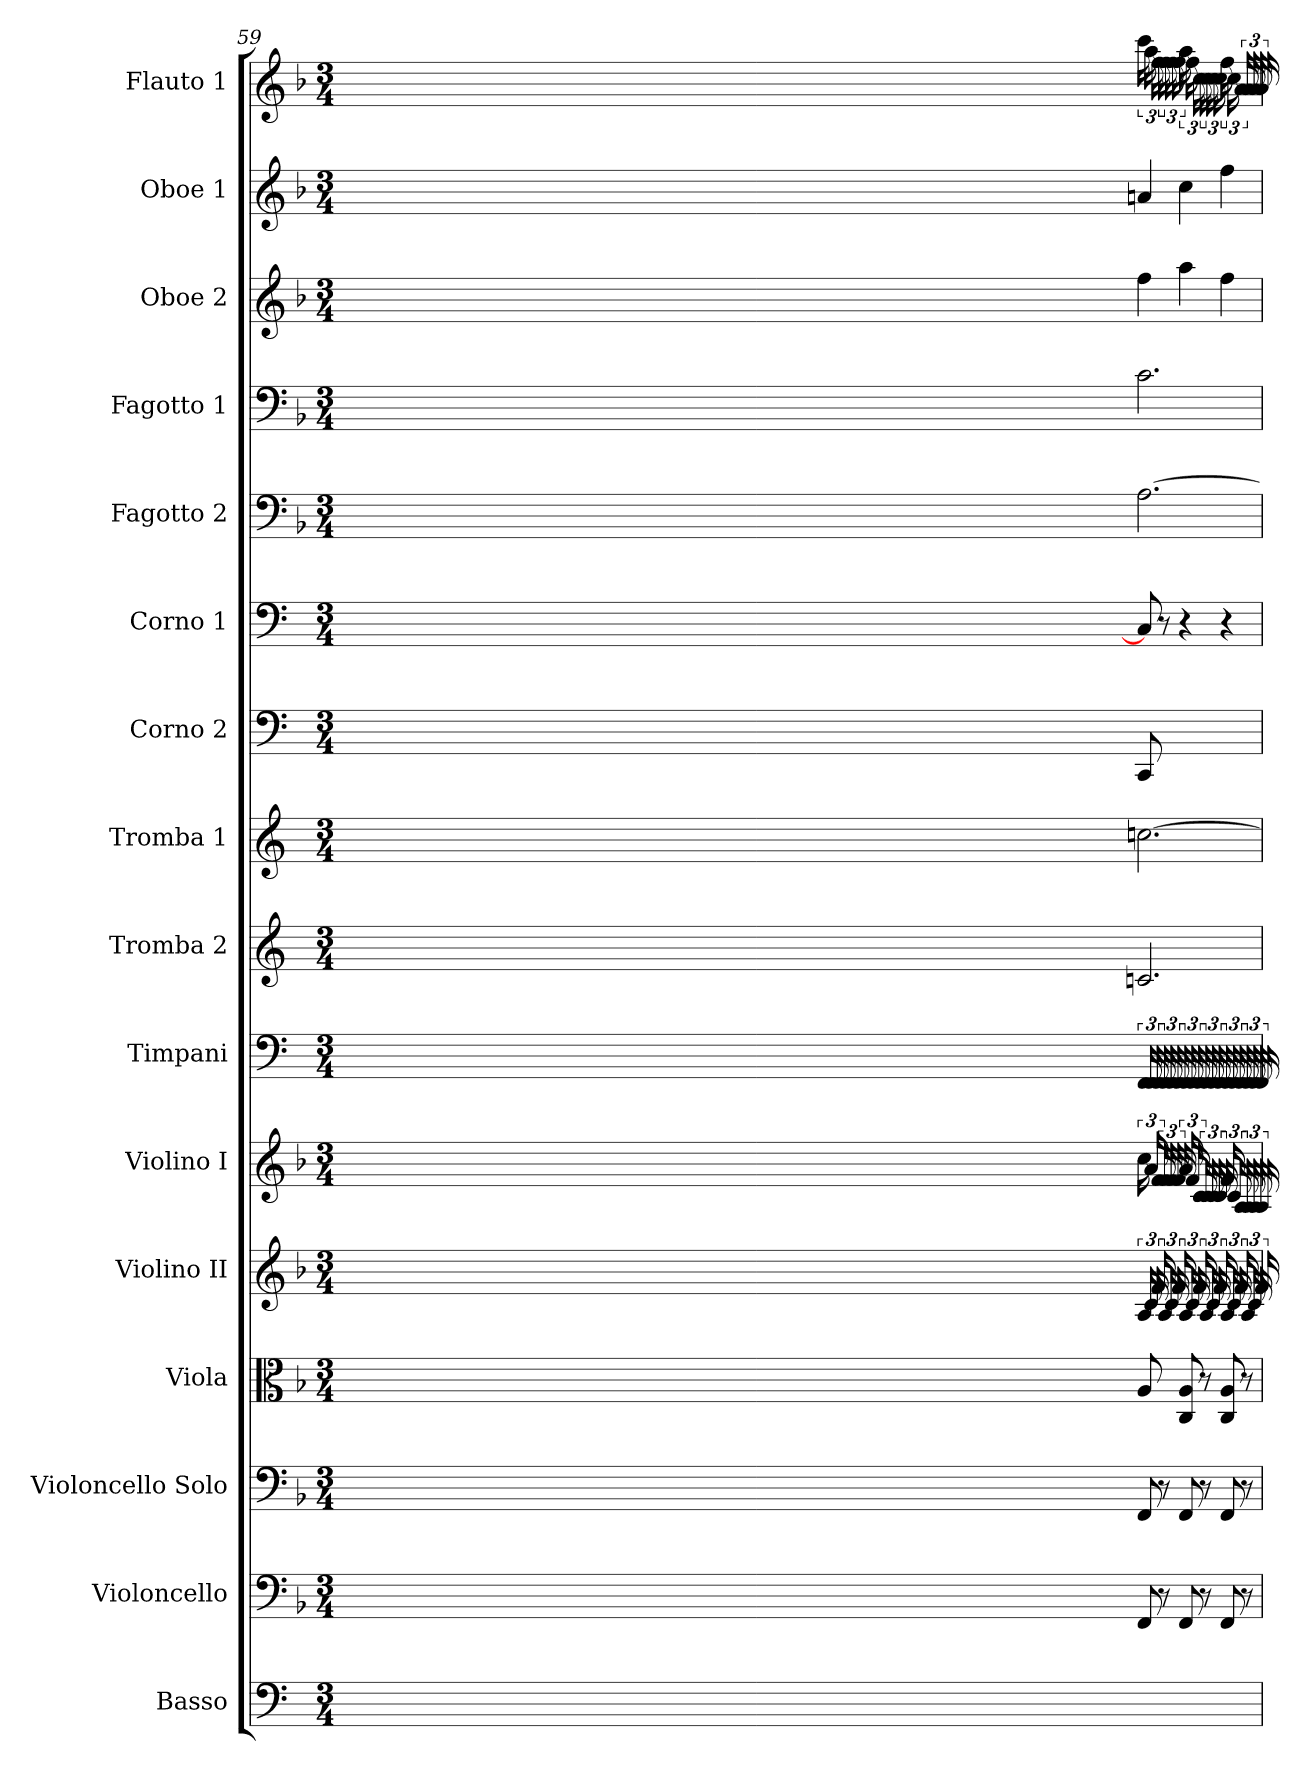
**kern	**kern	**kern	**kern	**kern	**kern	**kern	**kern	**kern	**kern	**kern	**kern	**kern	**kern	**kern	**kern
*part16	*part15	*part14	*part13	*part12	*part11	*part10	*part9	*part8	*part7	*part6	*part5	*part4	*part3	*part2	*part1
*staff16	*staff15	*staff14	*staff13	*staff12	*staff11	*staff10	*staff9	*staff8	*staff7	*staff6	*staff5	*staff4	*staff3	*staff2	*staff1
*I"Basso	*I"Violoncello	*I"Violoncello Solo	*I"Viola	*I"Violino II	*I"Violino I	*I"Timpani	*I"Tromba 2	*I"Tromba 1	*I"Corno 2	*I"Corno 1	*I"Fagotto 2	*I"Fagotto 1	*I"Oboe 2	*I"Oboe 1	*I"Flauto 1
*	*I'Vc	*I'Vc	*I'Vla	*I'Vln	*I'Vln	*	*	*	*	*	*	*	*I'Ob	*I'Ob	*I'Fl
*clefF4	*clefF4	*clefF4	*clefC3	*clefG2	*clefG2	*clefF4	*clefG2	*clefG2	*clefF4	*clefF4	*clefF4	*clefF4	*clefG2	*clefG2	*clefG2
*ITrd7c12	*	*	*	*	*	*	*ITrd1c2	*ITrd1c2	*ITrd4c7	*ITrd4c7	*	*	*	*	*
*	*k[b-]	*k[b-]	*k[b-]	*k[b-]	*k[b-]	*	*	*	*	*	*k[b-]	*k[b-]	*k[b-]	*k[b-]	*k[b-]
*M3/4	*M3/4	*M3/4	*M3/4	*M3/4	*M3/4	*M3/4	*M3/4	*M3/4	*M3/4	*M3/4	*M3/4	*M3/4	*M3/4	*M3/4	*M3/4
=59	=59	=59	=59	=59	=59	=59	=59	=59	=59	=59	=59	=59	=59	=59	=59
1ryy	1ryy	1ryy	1ryy	1ryy	1ryy	1ryy	1ryy	1ryy	1ryy	1ryy	1ryy	1ryy	1ryy	1ryy	1ryy
1ryy	1ryy	1ryy	1ryy	1ryy	1ryy	1ryy	1ryy	1ryy	1ryy	1ryy	1ryy	1ryy	1ryy	1ryy	1ryy
1ryy	1ryy	1ryy	1ryy	1ryy	1ryy	1ryy	1ryy	1ryy	1ryy	1ryy	1ryy	1ryy	1ryy	1ryy	1ryy
1ryy	1ryy	1ryy	1ryy	1ryy	1ryy	1ryy	1ryy	1ryy	1ryy	1ryy	1ryy	1ryy	1ryy	1ryy	1ryy
1ryy	1ryy	1ryy	1ryy	1ryy	1ryy	1ryy	1ryy	1ryy	1ryy	1ryy	1ryy	1ryy	1ryy	1ryy	1ryy
1ryy	1ryy	1ryy	1ryy	1ryy	1ryy	1ryy	1ryy	1ryy	1ryy	1ryy	1ryy	1ryy	1ryy	1ryy	1ryy
1ryy	1ryy	1ryy	1ryy	1ryy	1ryy	1ryy	1ryy	1ryy	1ryy	1ryy	1ryy	1ryy	1ryy	1ryy	1ryy
1ryy	1ryy	1ryy	1ryy	1ryy	1ryy	1ryy	1ryy	1ryy	1ryy	1ryy	1ryy	1ryy	1ryy	1ryy	1ryy
1ryy	1ryy	1ryy	1ryy	1ryy	1ryy	1ryy	1ryy	1ryy	1ryy	1ryy	1ryy	1ryy	1ryy	1ryy	1ryy
1ryy	1ryy	1ryy	1ryy	1ryy	1ryy	1ryy	1ryy	1ryy	1ryy	1ryy	1ryy	1ryy	1ryy	1ryy	1ryy
1ryy	1ryy	1ryy	1ryy	1ryy	1ryy	1ryy	1ryy	1ryy	1ryy	1ryy	1ryy	1ryy	1ryy	1ryy	1ryy
1ryy	1ryy	1ryy	1ryy	1ryy	1ryy	1ryy	1ryy	1ryy	1ryy	1ryy	1ryy	1ryy	1ryy	1ryy	1ryy
1ryy	1ryy	1ryy	1ryy	1ryy	1ryy	1ryy	1ryy	1ryy	1ryy	1ryy	1ryy	1ryy	1ryy	1ryy	1ryy
1ryy	1ryy	1ryy	1ryy	1ryy	1ryy	1ryy	1ryy	1ryy	1ryy	1ryy	1ryy	1ryy	1ryy	1ryy	1ryy
1ryy	1ryy	1ryy	1ryy	1ryy	1ryy	1ryy	1ryy	1ryy	1ryy	1ryy	1ryy	1ryy	1ryy	1ryy	1ryy
1ryy	1ryy	1ryy	1ryy	1ryy	1ryy	1ryy	1ryy	1ryy	1ryy	1ryy	1ryy	1ryy	1ryy	1ryy	1ryy
1ryy	1ryy	1ryy	1ryy	1ryy	1ryy	1ryy	1ryy	1ryy	1ryy	1ryy	1ryy	1ryy	1ryy	1ryy	1ryy
1ryy	1ryy	1ryy	1ryy	1ryy	1ryy	1ryy	1ryy	1ryy	1ryy	1ryy	1ryy	1ryy	1ryy	1ryy	1ryy
1ryy	1ryy	1ryy	1ryy	1ryy	1ryy	1ryy	1ryy	1ryy	1ryy	1ryy	1ryy	1ryy	1ryy	1ryy	1ryy
1ryy	1ryy	1ryy	1ryy	1ryy	1ryy	1ryy	1ryy	1ryy	1ryy	1ryy	1ryy	1ryy	1ryy	1ryy	1ryy
1ryy	1ryy	1ryy	1ryy	1ryy	1ryy	1ryy	1ryy	1ryy	1ryy	1ryy	1ryy	1ryy	1ryy	1ryy	1ryy
1ryy	1ryy	1ryy	1ryy	1ryy	1ryy	1ryy	1ryy	1ryy	1ryy	1ryy	1ryy	1ryy	1ryy	1ryy	1ryy
1ryy	1ryy	1ryy	1ryy	1ryy	1ryy	1ryy	1ryy	1ryy	1ryy	1ryy	1ryy	1ryy	1ryy	1ryy	1ryy
1ryy	1ryy	1ryy	1ryy	1ryy	1ryy	1ryy	1ryy	1ryy	1ryy	1ryy	1ryy	1ryy	1ryy	1ryy	1ryy
1ryy	1ryy	1ryy	1ryy	1ryy	1ryy	1ryy	1ryy	1ryy	1ryy	1ryy	1ryy	1ryy	1ryy	1ryy	1ryy
1ryy	1ryy	1ryy	1ryy	1ryy	1ryy	1ryy	1ryy	1ryy	1ryy	1ryy	1ryy	1ryy	1ryy	1ryy	1ryy
1ryy	1ryy	1ryy	1ryy	1ryy	1ryy	1ryy	1ryy	1ryy	1ryy	1ryy	1ryy	1ryy	1ryy	1ryy	1ryy
1ryy	1ryy	1ryy	1ryy	1ryy	1ryy	1ryy	1ryy	1ryy	1ryy	1ryy	1ryy	1ryy	1ryy	1ryy	1ryy
1ryy	1ryy	1ryy	1ryy	1ryy	1ryy	1ryy	1ryy	1ryy	1ryy	1ryy	1ryy	1ryy	1ryy	1ryy	1ryy
1ryy	1ryy	1ryy	1ryy	1ryy	1ryy	1ryy	1ryy	1ryy	1ryy	1ryy	1ryy	1ryy	1ryy	1ryy	1ryy
1ryy	1ryy	1ryy	1ryy	1ryy	1ryy	1ryy	1ryy	1ryy	1ryy	1ryy	1ryy	1ryy	1ryy	1ryy	1ryy
1ryy	1ryy	1ryy	1ryy	1ryy	1ryy	1ryy	1ryy	1ryy	1ryy	1ryy	1ryy	1ryy	1ryy	1ryy	1ryy
1ryy	1ryy	1ryy	1ryy	1ryy	1ryy	1ryy	1ryy	1ryy	1ryy	1ryy	1ryy	1ryy	1ryy	1ryy	1ryy
1ryy	1ryy	1ryy	1ryy	1ryy	1ryy	1ryy	1ryy	1ryy	1ryy	1ryy	1ryy	1ryy	1ryy	1ryy	1ryy
1ryy	1ryy	1ryy	1ryy	1ryy	1ryy	1ryy	1ryy	1ryy	1ryy	1ryy	1ryy	1ryy	1ryy	1ryy	1ryy
1ryy	1ryy	1ryy	1ryy	1ryy	1ryy	1ryy	1ryy	1ryy	1ryy	1ryy	1ryy	1ryy	1ryy	1ryy	1ryy
1ryy	1ryy	1ryy	1ryy	1ryy	1ryy	1ryy	1ryy	1ryy	1ryy	1ryy	1ryy	1ryy	1ryy	1ryy	1ryy
1ryy	1ryy	1ryy	1ryy	1ryy	1ryy	1ryy	1ryy	1ryy	1ryy	1ryy	1ryy	1ryy	1ryy	1ryy	1ryy
1ryy	1ryy	1ryy	1ryy	1ryy	1ryy	1ryy	1ryy	1ryy	1ryy	1ryy	1ryy	1ryy	1ryy	1ryy	1ryy
1ryy	1ryy	1ryy	1ryy	1ryy	1ryy	1ryy	1ryy	1ryy	1ryy	1ryy	1ryy	1ryy	1ryy	1ryy	1ryy
1ryy	1ryy	1ryy	1ryy	1ryy	1ryy	1ryy	1ryy	1ryy	1ryy	1ryy	1ryy	1ryy	1ryy	1ryy	1ryy
1ryy	1ryy	1ryy	1ryy	1ryy	1ryy	1ryy	1ryy	1ryy	1ryy	1ryy	1ryy	1ryy	1ryy	1ryy	1ryy
1ryy	1ryy	1ryy	1ryy	1ryy	1ryy	1ryy	1ryy	1ryy	1ryy	1ryy	1ryy	1ryy	1ryy	1ryy	1ryy
2.ryy	2.ryy	2.ryy	2.ryy	2.ryy	2.ryy	2.ryy	2.ryy	2.ryy	2.ryy	2.ryy	2.ryy	2.ryy	2.ryy	2.ryy	2.ryy
2.ryy	8FF	8FF	8A	24A	24cc	24FF	2.B-	[2.b-	8FFF	8FF]	[2.A	2.c	4ff	4an	24ccc
.	.	.	.	24c	24a	24FF	.	.	.	.	.	.	.	.	24aa
.	.	.	.	24f	24f	24FF	.	.	.	.	.	.	.	.	24ff
.	8r	8r	8ryy	24A	24f	24FF	.	.	8ryy	8r	.	.	.	.	24ff
.	.	.	.	24c	24f	24FF	.	.	.	.	.	.	.	.	24ff
.	.	.	.	24f	24f	24FF	.	.	.	.	.	.	.	.	24ff
.	8FF	8FF	8C 8A	24A	24a	24FF	.	.	4ryy	4r	.	.	4aa	4cc	24aa
.	.	.	.	24c	24f	24FF	.	.	.	.	.	.	.	.	24ff
.	.	.	.	24f	24c	24FF	.	.	.	.	.	.	.	.	24cc
.	8r	8r	8r	24A	24c	24FF	.	.	.	.	.	.	.	.	24cc
.	.	.	.	24c	24c	24FF	.	.	.	.	.	.	.	.	24cc
.	.	.	.	24f	24c	24FF	.	.	.	.	.	.	.	.	24cc
.	8FF	8FF	8C 8A	24A	24f	24FF	.	.	4ryy	4r	.	.	4ff	4ff	24ff
.	.	.	.	24c	24c	24FF	.	.	.	.	.	.	.	.	24cc
.	.	.	.	24f	24A	24FF	.	.	.	.	.	.	.	.	24a
.	8r	8r	8r	24A	24A	24FF	.	.	.	.	.	.	.	.	24a
.	.	.	.	24c	24A	24FF	.	.	.	.	.	.	.	.	24a
.	.	.	.	24f	24A	24FF	.	.	.	.	.	.	.	.	24a
=	=	=	=	=	=	=	=	=	=	=	=	=	=	=	=
*-	*-	*-	*-	*-	*-	*-	*-	*-	*-	*-	*-	*-	*-	*-	*-
